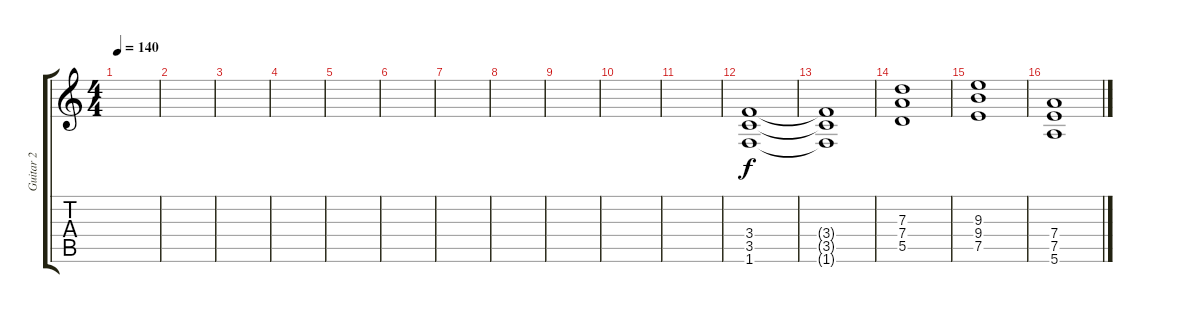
\track ("Guitar 2" "Guitar 2") {instrument distortionguitar}
\staff {score tabs}
\tuning (E4 B3 G3 D3 A2 E2) {hide}
\ts (4 4)
\tempo 140
\clef g2
\ks c
|
|
|
|
|
|
|
|
|
|
|
(3.4 3.5 1.6).1 |
(3.4{t} 3.5{t} 1.6{t}).1 |
(7.3 7.4 5.5).1 |
(9.3 9.4 7.5).1 |
(7.4 7.5 5.6).1
